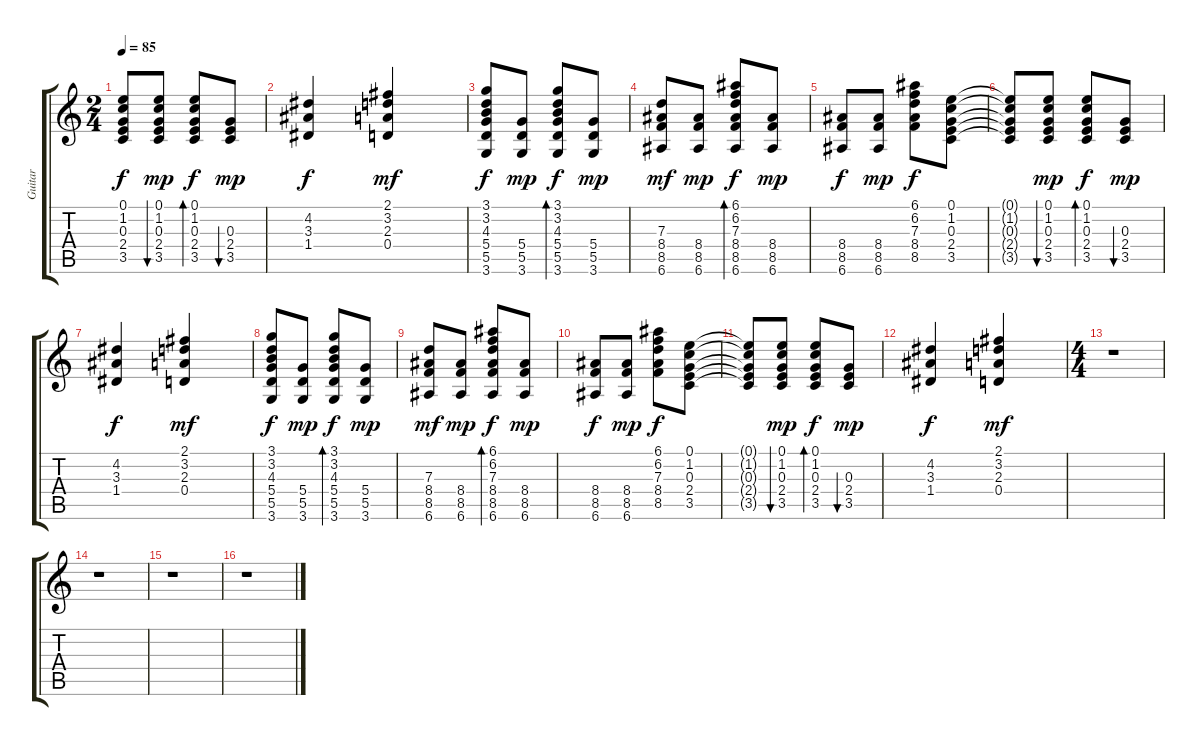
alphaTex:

\track ("Guitar" "Guitar") {instrument acousticguitarsteel}
\staff {score tabs}
\tuning (E4 B3 G3 D3 A2 E2) {hide}
\ts (2 4)
\tempo 85
\clef g2
\ks c
(0.1{t} 1.2{t} 0.3{t} 2.4{t} 3.5{t}).8{dy f} (0.1 1.2 0.3 2.4 3.5).8{bu 30 dy mp} (0.1 1.2 0.3 2.4 3.5).8{bd 30 dy f} (0.3 2.4 3.5).8{bu 30 dy mp} |
(4.2 3.3 1.4).4{dy f} (2.1 3.2 2.3 0.4).4{dy mf} |
(3.1 3.2 4.3 5.4 5.5 3.6).8{dy f} (5.4 5.5 3.6).8{dy mp} (3.1 3.2 4.3 5.4 5.5 3.6).8{bd 30 dy f} (5.4 5.5 3.6).8{dy mp} |
(7.3 8.4 8.5 6.6).8{dy mf} (8.4 8.5 6.6).8{dy mp} (6.1 6.2 7.3 8.4 8.5 6.6).8{bd 30 dy f} (8.4 8.5 6.6).8{dy mp} |
(8.4 8.5 6.6).8{dy f} (8.4 8.5 6.6).8{dy mp} (6.1 6.2 7.3 8.4 8.5).8{dy f} (0.1 1.2 0.3 2.4 3.5).8 |
(0.1{t} 1.2{t} 0.3{t} 2.4{t} 3.5{t}).8 (0.1 1.2 0.3 2.4 3.5).8{bu 30 dy mp} (0.1 1.2 0.3 2.4 3.5).8{bd 30 dy f} (0.3 2.4 3.5).8{bu 30 dy mp} |
(4.2 3.3 1.4).4{dy f} (2.1 3.2 2.3 0.4).4{dy mf} |
(3.1 3.2 4.3 5.4 5.5 3.6).8{dy f} (5.4 5.5 3.6).8{dy mp} (3.1 3.2 4.3 5.4 5.5 3.6).8{bd 30 dy f} (5.4 5.5 3.6).8{dy mp} |
(7.3 8.4 8.5 6.6).8{dy mf} (8.4 8.5 6.6).8{dy mp} (6.1 6.2 7.3 8.4 8.5 6.6).8{bd 30 dy f} (8.4 8.5 6.6).8{dy mp} |
(8.4 8.5 6.6).8{dy f} (8.4 8.5 6.6).8{dy mp} (6.1 6.2 7.3 8.4 8.5).8{dy f} (0.1 1.2 0.3 2.4 3.5).8 |
(0.1{t} 1.2{t} 0.3{t} 2.4{t} 3.5{t}).8 (0.1 1.2 0.3 2.4 3.5).8{bu 30 dy mp} (0.1 1.2 0.3 2.4 3.5).8{bd 30 dy f} (0.3 2.4 3.5).8{bu 30 dy mp} |
(4.2 3.3 1.4).4{dy f} (2.1 3.2 2.3 0.4).4{dy mf} |
\ts (4 4)
r.1 |
r.1 |
r.1 |
r.1
